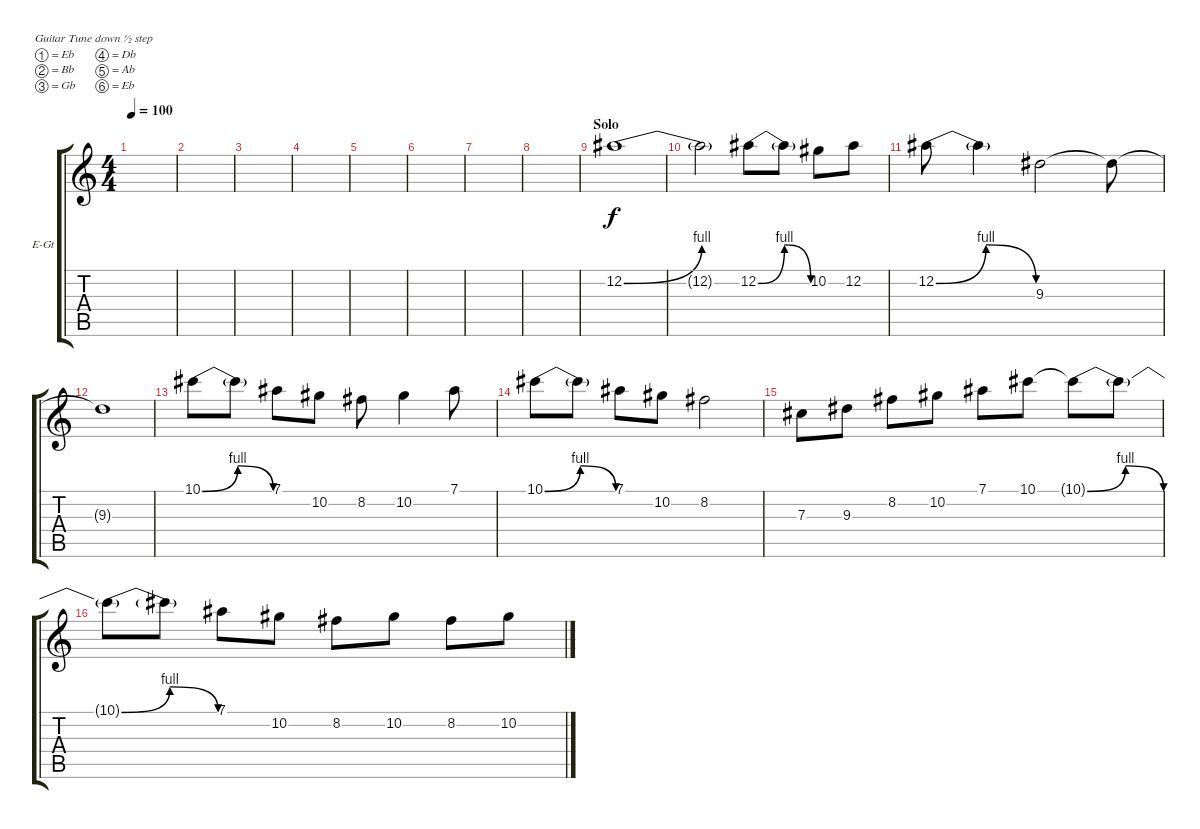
\defaultSystemsLayout 4
\bracketExtendMode groupsimilarinstruments
\firstSystemTrackNameOrientation horizontal
\otherSystemsTrackNameOrientation horizontal
\track ("electric" "E-Gt") {instrument distortionguitar}
\staff {score tabs}
\tuning (Eb4 Bb3 Gb3 Db3 Ab2 Eb2)
\ts (4 4)
\tempo 100
\clef g2
\scale
0.333333
\ks c
|
\scale
0.333333 |
\scale
0.333333 |
\scale
0.333333 |
\scale
0.333333 |
\scale
0.333333 |
\scale
0.333333 |
\scale
0.333333 |
\section ("" "Solo")
\scale
0.333333 12.2{be (bend 0 0 30 4)}.1 |
\scale
0.333333 12.2{be (hold 0 0 60 0) t}.2 12.2{be (bendrelease 0 0 19.8 4 20.4 4 30 0)}.8 12.2{t}.8 10.2.8 12.2.8 |
\scale
0.333333 12.2{be (bendrelease 0 0 19.8 4 20.4 4 30 0)}.8 12.2{t}.4 9.3.2 9.3{t}.8 |
\scale
0.333333 9.3{t}.1 |
\scale
0.333333 10.1{be (bendrelease 0 0 19.8 4 20.4 4 30 0)}.8 10.1{t}.8 7.1.8 10.2.8 8.2.8 10.2.4 7.1.8 |
\scale
0.333333 10.1{be (bendrelease 0 0 19.8 4 20.4 4 30 0)}.8 10.1{t}.8 7.1.8 10.2.8 8.2.2 |
\scale
0.333333 7.3.8 9.3.8 8.2.8 10.2.8 7.1.8 10.1.8 10.1{be (bendrelease 0 0 19.8 4 20.4 4 30 0) t}.8 10.1{t}.8 |
\scale
0.333333 10.1{be (bendrelease 0 0 19.8 4 20.4 4 30 0) t}.8 10.1{t}.8 7.1.8 10.2.8 8.2.8 10.2.8 8.2.8 10.2.8
